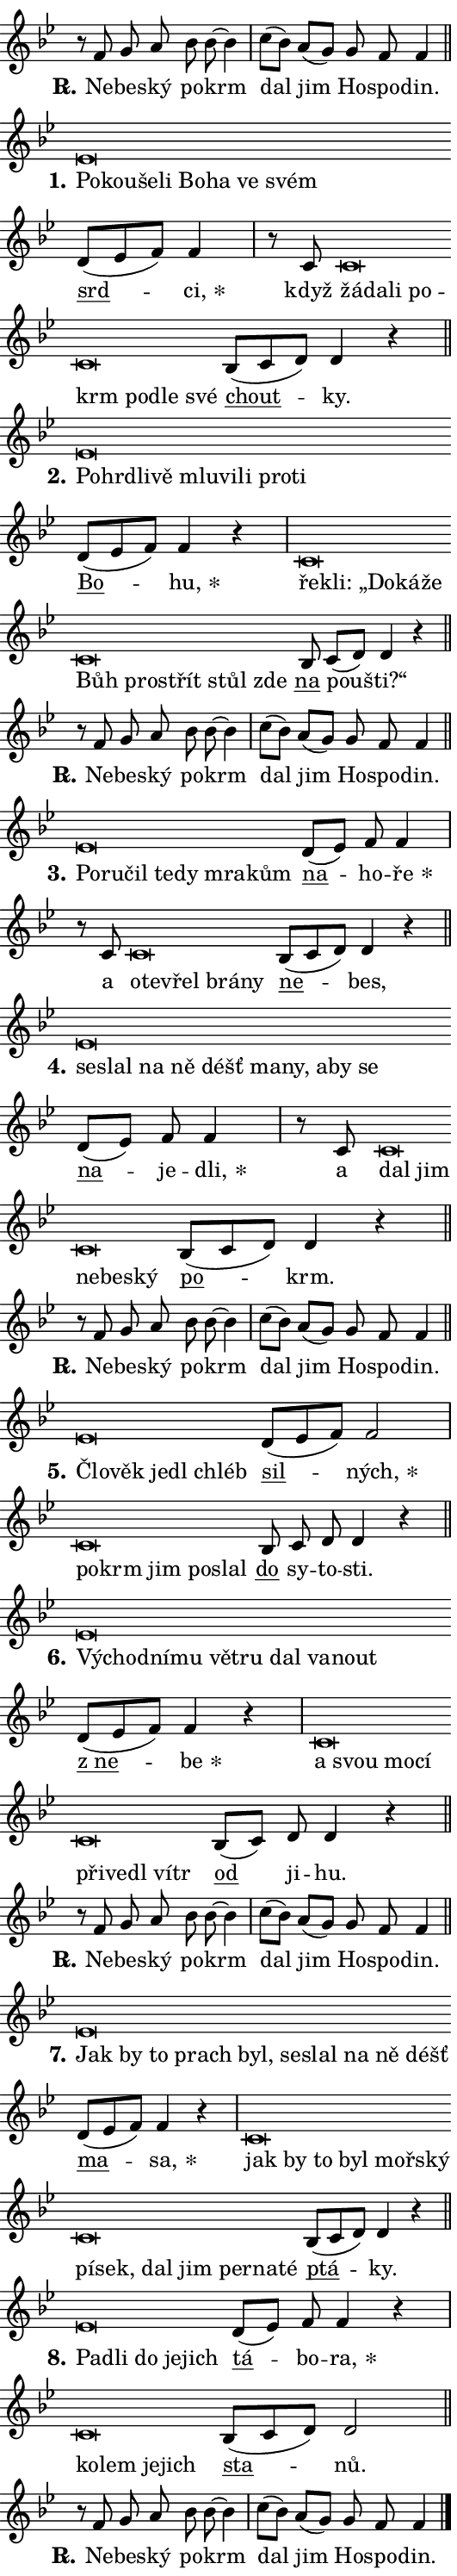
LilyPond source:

\version "2.24.0"
\header { tagline = "" }
\paper {
  indent = 0\cm
  top-margin = 0\cm
  right-margin = 0.13\cm % to fit lyric hyphens
  bottom-margin = 0\cm
  left-margin = 0\cm
  paper-width = 9\cm
  page-breaking = #ly:one-page-breaking
  system-system-spacing.basic-distance = #11
  score-system-spacing.basic-distance = #11
  ragged-last = ##f
}


%% Author: Thomas Morley
%% https://lists.gnu.org/archive/html/lilypond-user/2020-05/msg00002.html
#(define (line-position grob)
"Returns position of @var[grob} in current system:
   @code{'start}, if at first time-step
   @code{'end}, if at last time-step
   @code{'middle} otherwise
"
  (let* ((col (ly:item-get-column grob))
         (ln (ly:grob-object col 'left-neighbor))
         (rn (ly:grob-object col 'right-neighbor))
         (col-to-check-left (if (ly:grob? ln) ln col))
         (col-to-check-right (if (ly:grob? rn) rn col))
         (break-dir-left
           (and
             (ly:grob-property col-to-check-left 'non-musical #f)
             (ly:item-break-dir col-to-check-left)))
         (break-dir-right
           (and
             (ly:grob-property col-to-check-right 'non-musical #f)
             (ly:item-break-dir col-to-check-right))))
        (cond ((eqv? 1 break-dir-left) 'start)
              ((eqv? -1 break-dir-right) 'end)
              (else 'middle))))

#(define (tranparent-at-line-position vctor)
  (lambda (grob)
  "Relying on @code{line-position} select the relevant enry from @var{vctor}.
Used to determine transparency,"
    (case (line-position grob)
      ((end) (not (vector-ref vctor 0)))
      ((middle) (not (vector-ref vctor 1)))
      ((start) (not (vector-ref vctor 2))))))

noteHeadBreakVisibility =
#(define-music-function (break-visibility)(vector?)
"Makes @code{NoteHead}s transparent relying on @var{break-visibility}"
#{
  \override NoteHead.transparent =
    #(tranparent-at-line-position break-visibility)
#})

#(define delete-ledgers-for-transparent-note-heads
  (lambda (grob)
    "Reads whether a @code{NoteHead} is transparent.
If so this @code{NoteHead} is removed from @code{'note-heads} from
@var{grob}, which is supposed to be @code{LedgerLineSpanner}.
As a result ledgers are not printed for this @code{NoteHead}"
    (let* ((nhds-array (ly:grob-object grob 'note-heads))
           (nhds-list
             (if (ly:grob-array? nhds-array)
                 (ly:grob-array->list nhds-array)
                 '()))
           ;; Relies on the transparent-property being done before
           ;; Staff.LedgerLineSpanner.after-line-breaking is executed.
           ;; This is fragile ...
           (to-keep
             (remove
               (lambda (nhd)
                 (ly:grob-property nhd 'transparent #f))
               nhds-list)))
      ;; TODO find a better method to iterate over grob-arrays, similiar
      ;; to filter/remove etc for lists
      ;; For now rebuilt from scratch
      (set! (ly:grob-object grob 'note-heads)  '())
      (for-each
        (lambda (nhd)
          (ly:pointer-group-interface::add-grob grob 'note-heads nhd))
        to-keep))))

squashNotes = {
  \override NoteHead.X-extent = #'(-0.2 . 0.2)
  \override NoteHead.Y-extent = #'(-0.75 . 0)
  \override NoteHead.stencil =
    #(lambda (grob)
       (let ((pos (ly:grob-property grob 'staff-position)))
         (begin
           (if (< pos -7) (display "ERROR: Lower brevis then expected\n") (display ""))
           (if (<= pos -6) ly:text-interface::print ly:note-head::print))))
}
unSquashNotes = {
  \revert NoteHead.X-extent
  \revert NoteHead.Y-extent
  \revert NoteHead.stencil
}

hideNotes = \noteHeadBreakVisibility #begin-of-line-visible
unHideNotes = \noteHeadBreakVisibility #all-visible

% work-around for resetting accidentals
% https://lilypond.org/doc/v2.23/Documentation/notation/displaying-rhythms#unmetered-music
cadenzaMeasure = {
  \cadenzaOff
  \partial 1024 s1024
  \cadenzaOn
}

#(define-markup-command (accent layout props text) (markup?)
  "Underline accented syllable"
  (interpret-markup layout props
    #{\markup \override #'(offset . 4.3) \underline { #text }#}))

responsum = \markup \concat {
  "R" \hspace #-1.05 \path #0.1 #'((moveto 0 0.07) (lineto 0.9 0.8)) \hspace #0.05 "."
}

spaceSize = #0.6828661417322834 % exact space size for TeX Gyre Schola

\layout {
  \context {
    \Staff
    \remove "Time_signature_engraver"
    \override LedgerLineSpanner.after-line-breaking = #delete-ledgers-for-transparent-note-heads
  }
  \context {
    \Lyrics {
      \override LyricSpace.minimum-distance = \spaceSize
      \override LyricText.font-name = #"TeX Gyre Schola"
      \override LyricText.font-size = 1
      \override StanzaNumber.font-name = #"TeX Gyre Schola Bold"
      \override StanzaNumber.font-size = 1
    }
  }
  \context {
    \Score 
    \override NoteHead.text =
      #(lambda (grob) 
        (let ((pos (ly:grob-property grob 'staff-position)))
          #{\markup {
            \combine
              \halign #-0.55 \raise #(if (= pos -6) 0 0.5) \override #'(thickness . 2) \draw-line #'(3.2 . 0)
              \musicglyph "noteheads.sM1"
          }#}))
  }
}

% magnetic-lyrics.ily
%
%   written by
%     Jean Abou Samra <jean@abou-samra.fr>
%     Werner Lemberg <wl@gnu.org>
%
%   adapted by
%     Jiri Hon <jiri.hon@gmail.com>
%
% Version 2022-Apr-15

% https://www.mail-archive.com/lilypond-user@gnu.org/msg149350.html

#(define (Left_hyphen_pointer_engraver context)
   "Collect syllable-hyphen-syllable occurrences in lyrics and store
them in properties.  This engraver only looks to the left.  For
example, if the lyrics input is @code{foo -- bar}, it does the
following.

@itemize @bullet
@item
Set the @code{text} property of the @code{LyricHyphen} grob between
@q{foo} and @q{bar} to @code{foo}.

@item
Set the @code{left-hyphen} property of the @code{LyricText} grob with
text @q{foo} to the @code{LyricHyphen} grob between @q{foo} and
@q{bar}.
@end itemize

Use this auxiliary engraver in combination with the
@code{lyric-@/text::@/apply-@/magnetic-@/offset!} hook."
   (let ((hyphen #f)
         (text #f))
     (make-engraver
      (acknowledgers
       ((lyric-syllable-interface engraver grob source-engraver)
        (set! text grob)))
      (end-acknowledgers
       ((lyric-hyphen-interface engraver grob source-engraver)
        ;(when (not (grob::has-interface grob 'lyric-space-interface))
          (set! hyphen grob)));)
      ((stop-translation-timestep engraver)
       (when (and text hyphen)
         (ly:grob-set-object! text 'left-hyphen hyphen))
       (set! text #f)
       (set! hyphen #f)))))

#(define (lyric-text::apply-magnetic-offset! grob)
   "If the space between two syllables is less than the value in
property @code{LyricText@/.details@/.squash-threshold}, move the right
syllable to the left so that it gets concatenated with the left
syllable.

Use this function as a hook for
@code{LyricText@/.after-@/line-@/breaking} if the
@code{Left_@/hyphen_@/pointer_@/engraver} is active."
   (let ((hyphen (ly:grob-object grob 'left-hyphen #f)))
     (when hyphen
       (let ((left-text (ly:spanner-bound hyphen LEFT)))
         (when (grob::has-interface left-text 'lyric-syllable-interface)
           (let* ((common (ly:grob-common-refpoint grob left-text X))
                  (this-x-ext (ly:grob-extent grob common X))
                  (left-x-ext
                   (begin
                     ;; Trigger magnetism for left-text.
                     (ly:grob-property left-text 'after-line-breaking)
                     (ly:grob-extent left-text common X)))
                  ;; `delta` is the gap width between two syllables.
                  (delta (- (interval-start this-x-ext)
                            (interval-end left-x-ext)))
                  (details (ly:grob-property grob 'details))
                  (threshold (assoc-get 'squash-threshold details 0.2)))
             (when (< delta threshold)
               (let* (;; We have to manipulate the input text so that
                      ;; ligatures crossing syllable boundaries are not
                      ;; disabled.  For languages based on the Latin
                      ;; script this is essentially a beautification.
                      ;; However, for non-Western scripts it can be a
                      ;; necessity.
                      (lt (ly:grob-property left-text 'text))
                      (rt (ly:grob-property grob 'text))
                      (is-space (grob::has-interface hyphen 'lyric-space-interface))
                      (space (if is-space " " ""))
                      (extra-delta (if is-space spaceSize 0))
                      ;; Append new syllable.
                      (ltrt-space (if (and (string? lt) (string? rt))
                                (string-append lt space rt)
                                (make-concat-markup (list lt space rt))))
                      ;; Right-align `ltrt` to the right side.
                      (ltrt-space-markup (grob-interpret-markup
                               grob
                               (make-translate-markup
                                (cons (interval-length this-x-ext) 0)
                                (make-right-align-markup ltrt-space)))))
                 (begin
                   ;; Don't print `left-text`.
                   (ly:grob-set-property! left-text 'stencil #f)
                   ;; Set text and stencil (which holds all collected
                   ;; syllables so far) and shift it to the left.
                   (ly:grob-set-property! grob 'text ltrt-space)
                   (ly:grob-set-property! grob 'stencil ltrt-space-markup)
                   (ly:grob-translate-axis! grob (- (- delta extra-delta)) X))))))))))


#(define (lyric-hyphen::displace-bounds-first grob)
   ;; Make very sure this callback isn't triggered too early.
   (let ((left (ly:spanner-bound grob LEFT))
         (right (ly:spanner-bound grob RIGHT)))
     (ly:grob-property left 'after-line-breaking)
     (ly:grob-property right 'after-line-breaking)
     (ly:lyric-hyphen::print grob)))

squashThreshold = #0.4

\layout {
  \context {
    \Lyrics
    \consists #Left_hyphen_pointer_engraver
    \override LyricText.after-line-breaking =
      #lyric-text::apply-magnetic-offset!
    \override LyricHyphen.stencil = #lyric-hyphen::displace-bounds-first
    \override LyricText.details.squash-threshold = \squashThreshold
    \override LyricHyphen.minimum-distance = 0
    \override LyricHyphen.minimum-length = \squashThreshold
  }
}

squashText = \override LyricText.details.squash-threshold = 9999
unSquashText = \override LyricText.details.squash-threshold = \squashThreshold

leftText = \override LyricText.self-alignment-X = #LEFT
unLeftText = \revert LyricText.self-alignment-X

starOffset = #(lambda (grob) 
                (let ((x_offset (ly:self-alignment-interface::aligned-on-x-parent grob)))
                  (if (= x_offset 0) 0 (+ x_offset 1.2))))

star = #(define-music-function (syllable)(string?)
"Append star separator at the end of a syllable"
#{
  \once \override LyricText.X-offset = #starOffset
  \lyricmode { \markup {
    #syllable
    \override #'((font-name . "TeX Gyre Schola Bold")) \hspace #0.2 \lower #0.65 \larger "*"
  } }
#})

starAccent = #(define-music-function (syllable)(string?)
"Append star separator at the end of a syllable and make accent"
#{
  \once \override LyricText.X-offset = #starOffset
  \lyricmode { \markup {
    \accent #syllable
    \override #'((font-name . "TeX Gyre Schola Bold")) \hspace #0.2 \lower #0.65 \larger "*"
  } }
#})

breath = #(define-music-function (syllable)(string?)
"Append breathing indicator at the end of a syllable"
#{
  \lyricmode { \markup { #syllable "+" } }
#})

optionalBreath = #(define-music-function (syllable)(string?)
"Append optional breathing indicator at the end of a syllable"
#{
  \lyricmode { \markup { #syllable "(+)" } }
#})


\score {
    <<
        \new Voice = "melody" { \cadenzaOn \key bes \major \relative { r8 f' g a bes bes~ bes4 \cadenzaMeasure \bar "|" c8[( bes)] a[( g)] g f f4 \cadenzaMeasure \bar "||" \break } }
        \new Lyrics \lyricsto "melody" { \lyricmode { \set stanza = \responsum
Ne -- be -- ský po -- krm dal jim Ho -- spo -- din. } }
    >>
    \layout {}
}

\score {
    <<
        \new Voice = "melody" { \cadenzaOn \key bes \major \relative { \squashNotes es'\breve*1/16 \hideNotes \breve*1/16 \bar "" \breve*1/16 \bar "" \breve*1/16 \bar "" \breve*1/16 \bar "" \breve*1/16 \bar "" \breve*1/16 \breve*1/16 \bar "" \unHideNotes \unSquashNotes \bar "" d8[( es f)] f4 \cadenzaMeasure \bar "|" r8 c8 \squashNotes c\breve*1/16 \hideNotes \breve*1/16 \bar "" \breve*1/16 \bar "" \breve*1/16 \bar "" \breve*1/16 \bar "" \breve*1/16 \bar "" \breve*1/16 \breve*1/16 \bar "" \unHideNotes \unSquashNotes \bar "" bes8[( c d)] d4 r \cadenzaMeasure \bar "||" \break } }
        \new Lyrics \lyricsto "melody" { \lyricmode { \set stanza = "1."
\leftText Po -- \squashText kou -- še -- li Bo -- ha ve svém \unLeftText \unSquashText \markup \accent srd -- \star ci, když \leftText žá -- \squashText da -- li po -- krm po -- dle své \unLeftText \unSquashText \markup \accent chout -- ky. } }
    >>
    \layout {}
}

\score {
    <<
        \new Voice = "melody" { \cadenzaOn \key bes \major \relative { \squashNotes es'\breve*1/16 \hideNotes \breve*1/16 \bar "" \breve*1/16 \bar "" \breve*1/16 \bar "" \breve*1/16 \bar "" \breve*1/16 \bar "" \breve*1/16 \bar "" \breve*1/16 \breve*1/16 \bar "" \unHideNotes \unSquashNotes \bar "" d8[( es f)] f4 r \cadenzaMeasure \bar "|" \squashNotes c\breve*1/16 \hideNotes \breve*1/16 \bar "" \breve*1/16 \bar "" \breve*1/16 \bar "" \breve*1/16 \bar "" \breve*1/16 \bar "" \breve*1/16 \bar "" \breve*1/16 \bar "" \breve*1/16 \breve*1/16 \bar "" \unHideNotes \unSquashNotes \bar "" bes8 c[( d)] d4 r \cadenzaMeasure \bar "||" \break } }
        \new Lyrics \lyricsto "melody" { \lyricmode { \set stanza = "2."
\leftText Po -- \squashText hr -- dli -- vě mlu -- vi -- li pro -- ti \unLeftText \unSquashText \markup \accent Bo -- \star hu, \leftText ře -- \squashText kli: „Do -- ká -- že Bůh pro -- střít stůl zde \unLeftText \unSquashText \markup \accent na pou -- šti?“ } }
    >>
    \layout {}
}

\score {
    <<
        \new Voice = "melody" { \cadenzaOn \key bes \major \relative { r8 f' g a bes bes~ bes4 \cadenzaMeasure \bar "|" c8[( bes)] a[( g)] g f f4 \cadenzaMeasure \bar "||" \break } }
        \new Lyrics \lyricsto "melody" { \lyricmode { \set stanza = \responsum
Ne -- be -- ský po -- krm dal jim Ho -- spo -- din. } }
    >>
    \layout {}
}

\score {
    <<
        \new Voice = "melody" { \cadenzaOn \key bes \major \relative { \squashNotes es'\breve*1/16 \hideNotes \breve*1/16 \bar "" \breve*1/16 \bar "" \breve*1/16 \bar "" \breve*1/16 \bar "" \breve*1/16 \breve*1/16 \bar "" \unHideNotes \unSquashNotes \bar "" d8[( es)] f f4 \cadenzaMeasure \bar "|" r8 c8 \squashNotes c\breve*1/16 \hideNotes \breve*1/16 \bar "" \breve*1/16 \bar "" \breve*1/16 \breve*1/16 \bar "" \unHideNotes \unSquashNotes \bar "" bes8[( c d)] d4 r \cadenzaMeasure \bar "||" \break } }
        \new Lyrics \lyricsto "melody" { \lyricmode { \set stanza = "3."
\leftText Po -- \squashText ru -- čil te -- dy mra -- kům \unLeftText \unSquashText \markup \accent na -- ho -- \star ře a \leftText o -- \squashText te -- vřel brá -- ny \unLeftText \unSquashText \markup \accent ne -- bes, } }
    >>
    \layout {}
}

\score {
    <<
        \new Voice = "melody" { \cadenzaOn \key bes \major \relative { \squashNotes es'\breve*1/16 \hideNotes \breve*1/16 \bar "" \breve*1/16 \bar "" \breve*1/16 \bar "" \breve*1/16 \bar "" \breve*1/16 \bar "" \breve*1/16 \bar "" \breve*1/16 \bar "" \breve*1/16 \breve*1/16 \bar "" \unHideNotes \unSquashNotes \bar "" d8[( es)] f f4 \cadenzaMeasure \bar "|" r8 c8 \squashNotes c\breve*1/16 \hideNotes \breve*1/16 \bar "" \breve*1/16 \bar "" \breve*1/16 \breve*1/16 \bar "" \unHideNotes \unSquashNotes \bar "" bes8[( c d)] d4 r \cadenzaMeasure \bar "||" \break } }
        \new Lyrics \lyricsto "melody" { \lyricmode { \set stanza = "4."
\leftText se -- \squashText slal na ně déšť ma -- ny, a -- by se \unLeftText \unSquashText \markup \accent na -- je -- \star dli, a \leftText dal \squashText jim ne -- be -- ský \unLeftText \unSquashText \markup \accent po -- krm. } }
    >>
    \layout {}
}

\score {
    <<
        \new Voice = "melody" { \cadenzaOn \key bes \major \relative { r8 f' g a bes bes~ bes4 \cadenzaMeasure \bar "|" c8[( bes)] a[( g)] g f f4 \cadenzaMeasure \bar "||" \break } }
        \new Lyrics \lyricsto "melody" { \lyricmode { \set stanza = \responsum
Ne -- be -- ský po -- krm dal jim Ho -- spo -- din. } }
    >>
    \layout {}
}

\score {
    <<
        \new Voice = "melody" { \cadenzaOn \key bes \major \relative { \squashNotes es'\breve*1/16 \hideNotes \breve*1/16 \bar "" \breve*1/16 \bar "" \breve*1/16 \breve*1/16 \bar "" \unHideNotes \unSquashNotes \bar "" d8[( es f)] f2 \cadenzaMeasure \bar "|" \squashNotes c\breve*1/16 \hideNotes \breve*1/16 \bar "" \breve*1/16 \bar "" \breve*1/16 \breve*1/16 \bar "" \unHideNotes \unSquashNotes \bar "" bes8 c d d4 r \cadenzaMeasure \bar "||" \break } }
        \new Lyrics \lyricsto "melody" { \lyricmode { \set stanza = "5."
\leftText Člo -- \squashText věk je -- dl chléb \unLeftText \unSquashText \markup \accent sil -- \star ných, \leftText po -- \squashText krm jim po -- slal \unLeftText \unSquashText \markup \accent do sy -- to -- sti. } }
    >>
    \layout {}
}

\score {
    <<
        \new Voice = "melody" { \cadenzaOn \key bes \major \relative { \squashNotes es'\breve*1/16 \hideNotes \breve*1/16 \bar "" \breve*1/16 \bar "" \breve*1/16 \bar "" \breve*1/16 \bar "" \breve*1/16 \bar "" \breve*1/16 \bar "" \breve*1/16 \breve*1/16 \bar "" \unHideNotes \unSquashNotes \bar "" d8[( es f)] f4 r \cadenzaMeasure \bar "|" \squashNotes c\breve*1/16 \hideNotes \breve*1/16 \bar "" \breve*1/16 \bar "" \breve*1/16 \bar "" \breve*1/16 \bar "" \breve*1/16 \bar "" \breve*1/16 \bar "" \breve*1/16 \breve*1/16 \bar "" \unHideNotes \unSquashNotes \bar "" bes8[( c)] d d4 r \cadenzaMeasure \bar "||" \break } }
        \new Lyrics \lyricsto "melody" { \lyricmode { \set stanza = "6."
\leftText Vý -- \squashText chod -- ní -- mu vě -- tru dal va -- nout \unLeftText \unSquashText \markup \accent "z ne" -- \star be \leftText a \squashText svou mo -- cí při -- ve -- dl ví -- tr \unLeftText \unSquashText \markup \accent od ji -- hu. } }
    >>
    \layout {}
}

\score {
    <<
        \new Voice = "melody" { \cadenzaOn \key bes \major \relative { r8 f' g a bes bes~ bes4 \cadenzaMeasure \bar "|" c8[( bes)] a[( g)] g f f4 \cadenzaMeasure \bar "||" \break } }
        \new Lyrics \lyricsto "melody" { \lyricmode { \set stanza = \responsum
Ne -- be -- ský po -- krm dal jim Ho -- spo -- din. } }
    >>
    \layout {}
}

\score {
    <<
        \new Voice = "melody" { \cadenzaOn \key bes \major \relative { \squashNotes es'\breve*1/16 \hideNotes \breve*1/16 \bar "" \breve*1/16 \bar "" \breve*1/16 \bar "" \breve*1/16 \bar "" \breve*1/16 \bar "" \breve*1/16 \bar "" \breve*1/16 \bar "" \breve*1/16 \breve*1/16 \bar "" \unHideNotes \unSquashNotes \bar "" d8[( es f)] f4 r \cadenzaMeasure \bar "|" \squashNotes c\breve*1/16 \hideNotes \breve*1/16 \bar "" \breve*1/16 \bar "" \breve*1/16 \bar "" \breve*1/16 \bar "" \breve*1/16 \bar "" \breve*1/16 \bar "" \breve*1/16 \bar "" \breve*1/16 \bar "" \breve*1/16 \bar "" \breve*1/16 \bar "" \breve*1/16 \breve*1/16 \bar "" \unHideNotes \unSquashNotes \bar "" bes8[( c d)] d4 r \cadenzaMeasure \bar "||" \break } }
        \new Lyrics \lyricsto "melody" { \lyricmode { \set stanza = "7."
\leftText Jak \squashText by to prach byl, se -- slal na ně déšť \unLeftText \unSquashText \markup \accent ma -- \star sa, \leftText jak \squashText by to byl moř -- ský pí -- sek, dal jim per -- na -- té \unLeftText \unSquashText \markup \accent ptá -- ky. } }
    >>
    \layout {}
}

\score {
    <<
        \new Voice = "melody" { \cadenzaOn \key bes \major \relative { \squashNotes es'\breve*1/16 \hideNotes \breve*1/16 \bar "" \breve*1/16 \bar "" \breve*1/16 \breve*1/16 \bar "" \unHideNotes \unSquashNotes \bar "" d8[( es)] f f4 r \cadenzaMeasure \bar "|" \squashNotes c\breve*1/16 \hideNotes \breve*1/16 \bar "" \breve*1/16 \breve*1/16 \bar "" \unHideNotes \unSquashNotes \bar "" bes8[( c d)] d2 \cadenzaMeasure \bar "||" \break } }
        \new Lyrics \lyricsto "melody" { \lyricmode { \set stanza = "8."
\leftText Pa -- \squashText dli do je -- jich \unLeftText \unSquashText \markup \accent tá -- bo -- \star ra, \leftText ko -- \squashText lem je -- jich \unLeftText \unSquashText \markup \accent sta -- nů. } }
    >>
    \layout {}
}

\score {
    <<
        \new Voice = "melody" { \cadenzaOn \key bes \major \relative { r8 f' g a bes bes~ bes4 \cadenzaMeasure \bar "|" c8[( bes)] a[( g)] g f f4 \cadenzaMeasure \bar "||" \break } \bar "|." }
        \new Lyrics \lyricsto "melody" { \lyricmode { \set stanza = \responsum
Ne -- be -- ský po -- krm dal jim Ho -- spo -- din. } }
    >>
    \layout {}
}
